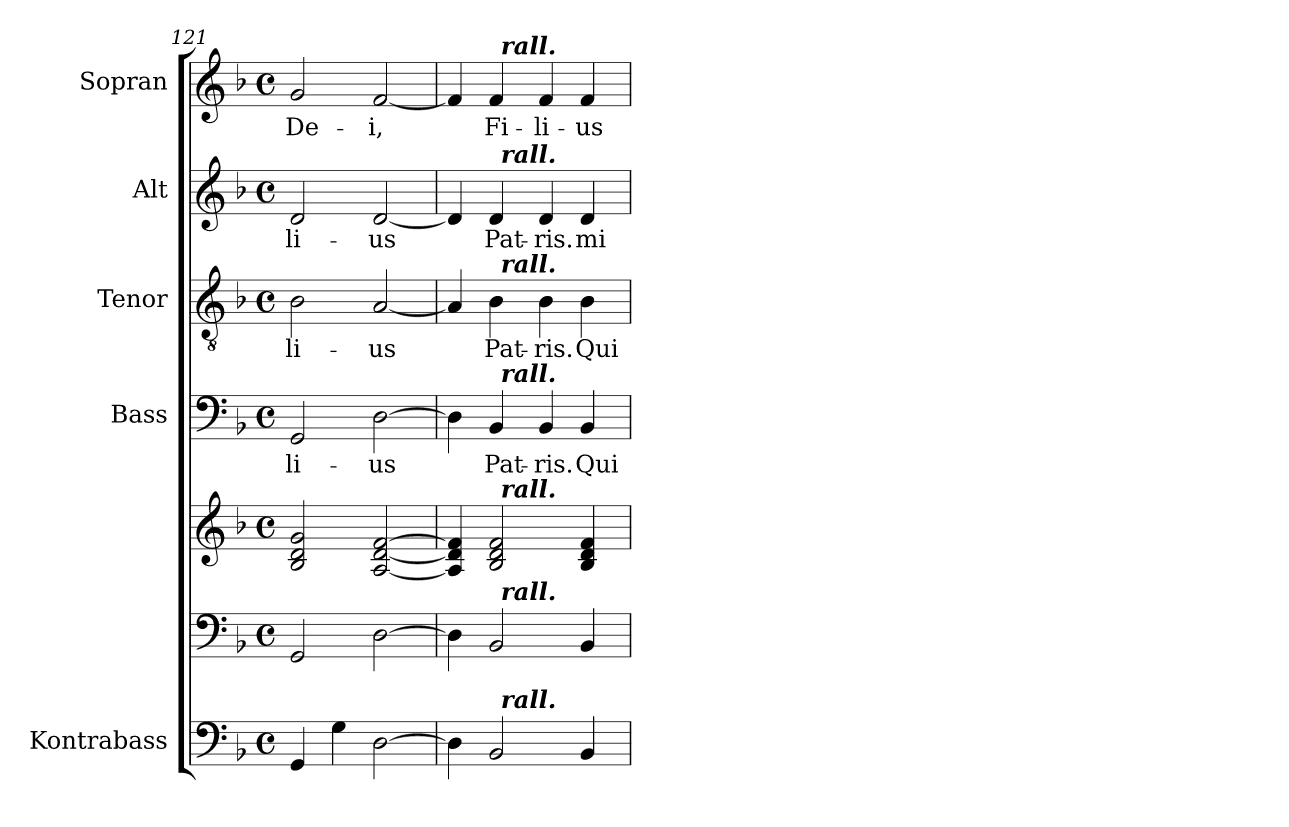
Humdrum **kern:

**kern	**kern	**kern	**kern	**text	**kern	**text	**kern	**text	**kern	**text
*part6	*part5	*part5	*part4	*part4	*part3	*part3	*part2	*part2	*part1	*part1
*staff7	*staff6	*staff5	*staff4	*staff4	*staff3	*staff3	*staff2	*staff2	*staff1	*staff1
*I"Kontrabass	*	*	*I"Bass	*	*I"Tenor	*	*I"Alt	*	*I"Sopran	*
*I'Kb.	*	*	*I'B.	*	*I'T.	*	*I'A.	*	*I'S.	*
*clefF4	*clefF4	*clefG2	*clefF4	*	*clefGv2	*	*clefG2	*	*clefG2	*
*ITrd7c12	*	*	*	*	*	*	*	*	*	*
*k[b-]	*k[b-]	*k[b-]	*k[b-]	*	*k[b-]	*	*k[b-]	*	*k[b-]	*
*F:	*F:	*F:	*F:	*	*F:	*	*F:	*	*F:	*
*M4/4	*M4/4	*M4/4	*M4/4	*	*M4/4	*	*M4/4	*	*M4/4	*
*met(c)	*met(c)	*met(c)	*met(c)	*	*met(c)	*	*met(c)	*	*met(c)	*
=121	=121	=121	=121	=121	=121	=121	=121	=121	=121	=121
!	!	!	!	!LO:LY:b	!	!LO:LY:b	!	!LO:LY:b	!	!LO:LY:b
4GGG/	2GG/	2B-/ 2d/ 2g/	2GG/	-li-	2B-\	-li-	2d/	-li-	2g/	De-
4GG\	.	.	.	.	.	.	.	.	.	.
!	!	!	!	!LO:LY:b	!	!LO:LY:b	!	!LO:LY:b	!	!LO:LY:b
[2DD\	[2D\	[2A/ [2d/ [2f/	[2D\	-us	[2A/	-us	[2d/	-us	[2f/	-i,
=122	=122	=122	=122	=122	=122	=122	=122	=122	=122	=122
*^	*^	*^	*^	*	*^	*	*^	*	*^	*
4DD\]	4ryy	4D\]	4ryy	4A/] 4d/] 4f/]	4ryy	4D\]	4ryy	.	4A/]	4ryy	.	4d/]	4ryy	.	4f/]	4ryy	.
!	!	!	!	!	!	!	!	!LO:LY:b	!	!	!LO:LY:b	!	!	!LO:LY:b	!	!	!LO:LY:b
2BBB-/	32ryy	2BB-/	32ryy	2B-/ 2d/ 2f/	32ryy	4BB-/	32ryy	Pat-	4B-\	32ryy	Pat-	4d/	32ryy	Pat-	4f/	32ryy	Fi-
!	!	!	!	!	!	!	!	!	!	!	!	!	!	!	!	!LO:TX:a:Bi:t=rall.	!
!	!	!	!	!	!	!	!	!	!	!	!	!	!LO:TX:a:Bi:t=rall.	!	!	!	!
!	!	!	!	!	!	!	!	!	!	!LO:TX:a:Bi:t=rall.	!	!	!	!	!	!	!
!	!	!	!	!	!	!	!LO:TX:a:Bi:t=rall.	!	!	!	!	!	!	!	!	!	!
!	!	!	!	!	!LO:TX:a:Bi:t=rall.	!	!	!	!	!	!	!	!	!	!	!	!
!	!	!	!LO:TX:a:Bi:t=rall.	!	!	!	!	!	!	!	!	!	!	!	!	!	!
!	!LO:TX:a:Bi:t=rall.	!	!	!	!	!	!	!	!	!	!	!	!	!	!	!	!
.	2ryy	.	2ryy	.	2ryy	.	2ryy	.	.	2ryy	.	.	2ryy	.	.	2ryy	.
!	!	!	!	!	!	!	!	!LO:LY:b	!	!	!LO:LY:b	!	!	!LO:LY:b	!	!	!LO:LY:b
.	.	.	.	.	.	4BB-/	.	-ris.	4B-\	.	-ris.	4d/	.	-ris.	4f/	.	-li-
!	!	!	!	!	!	!	!	!LO:LY:b	!	!	!LO:LY:b	!	!	!LO:LY:b	!	!	!LO:LY:b
4BBB-/	.	4BB-/	.	4B-/ 4d/ 4f/	.	4BB-/	.	Qui	4B-\	.	Qui	4d/	.	mi-	4f/	.	-us
.	8..ryy	.	8..ryy	.	8..ryy	.	8..ryy	.	.	8..ryy	.	.	8..ryy	.	.	8..ryy	.
*v	*v	*	*	*	*	*v	*v	*	*v	*v	*	*v	*v	*	*v	*v	*
*	*v	*v	*	*	*	*	*	*	*	*	*	*
*	*	*v	*v	*	*	*	*	*	*	*	*
=	=	=	=	=	=	=	=	=	=	=
*-	*-	*-	*-	*-	*-	*-	*-	*-	*-	*-
